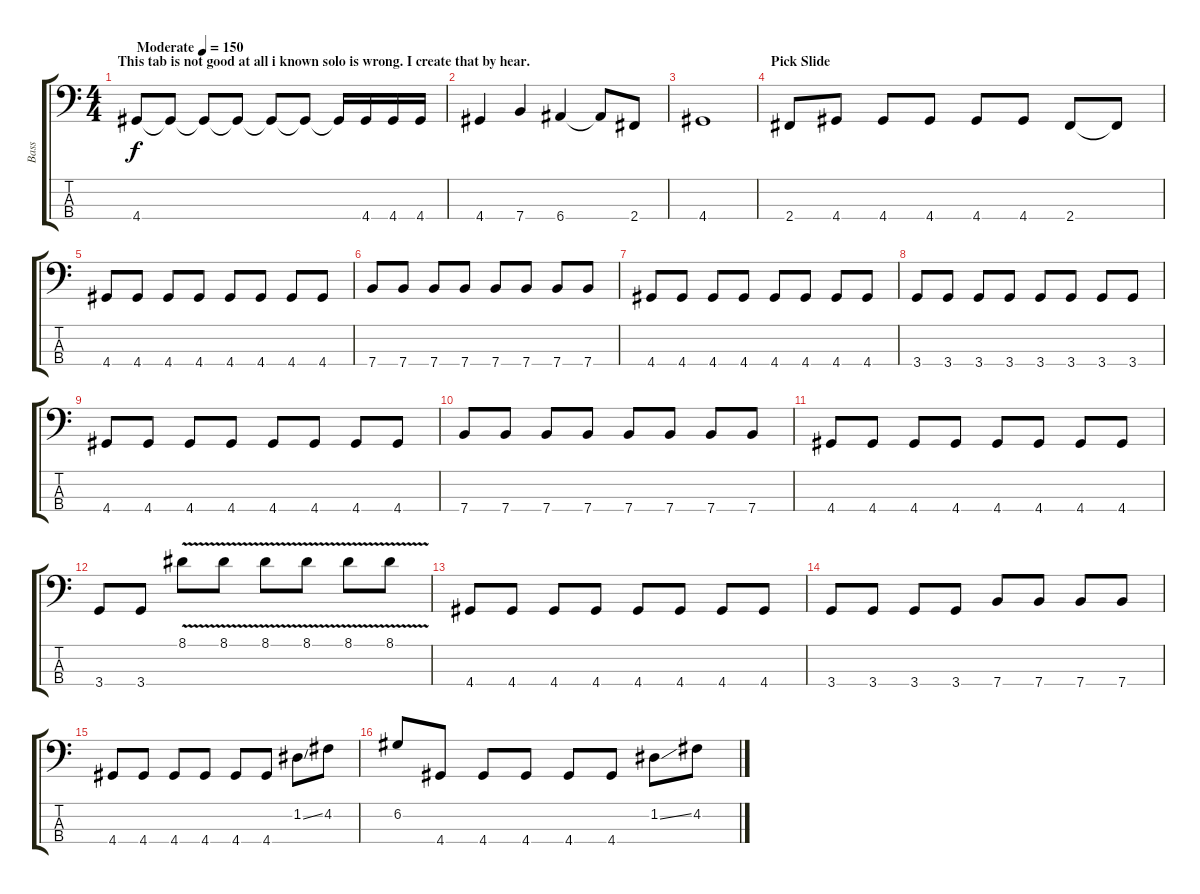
\track ("Bass" "Bass") {instrument electricbassfinger}
\staff {score tabs}
\tuning (G2 D2 A1 E1) {hide}
\ts (4 4)
\section ("" "This tab is not good at all i known solo is wrong. I create that by hear.")
\tempo (150 "Moderate")
\clef f4
\ks c
4.4.8{dy f instrument electricbassfinger} 4.4{t}.8 4.4{t}.8 4.4{t}.8 4.4{t}.8 4.4{t}.8 4.4{t}.16 4.4.16 4.4.16 4.4.16 |
4.4.4 7.4.4 6.4.4 6.4{t}.8 2.4.8 |
4.4.1 |
\section ("" "Pick Slide")
2.4.8 4.4.8 4.4.8 4.4.8 4.4.8 4.4.8 2.4.8 2.4{t}.8 |
4.4.8 4.4.8 4.4.8 4.4.8 4.4.8 4.4.8 4.4.8 4.4.8 |
7.4.8 7.4.8 7.4.8 7.4.8 7.4.8 7.4.8 7.4.8 7.4.8 |
4.4.8 4.4.8 4.4.8 4.4.8 4.4.8 4.4.8 4.4.8 4.4.8 |
3.4.8 3.4.8 3.4.8 3.4.8 3.4.8 3.4.8 3.4.8 3.4.8 |
4.4.8 4.4.8 4.4.8 4.4.8 4.4.8 4.4.8 4.4.8 4.4.8 |
7.4.8 7.4.8 7.4.8 7.4.8 7.4.8 7.4.8 7.4.8 7.4.8 |
4.4.8 4.4.8 4.4.8 4.4.8 4.4.8 4.4.8 4.4.8 4.4.8 |
3.4.8 3.4.8 8.1{v}.8 8.1{v}.8 8.1{v}.8 8.1{v}.8 8.1{v}.8 8.1{v}.8 |
4.4.8 4.4.8 4.4.8 4.4.8 4.4.8 4.4.8 4.4.8 4.4.8 |
3.4.8 3.4.8 3.4.8 3.4.8 7.4.8 7.4.8 7.4.8 7.4.8 |
4.4.8 4.4.8 4.4.8 4.4.8 4.4.8 4.4.8 1.2{ss}.8 4.2.8 |
6.2.8 4.4.8 4.4.8 4.4.8 4.4.8 4.4.8 1.2{ss}.8 4.2.8
